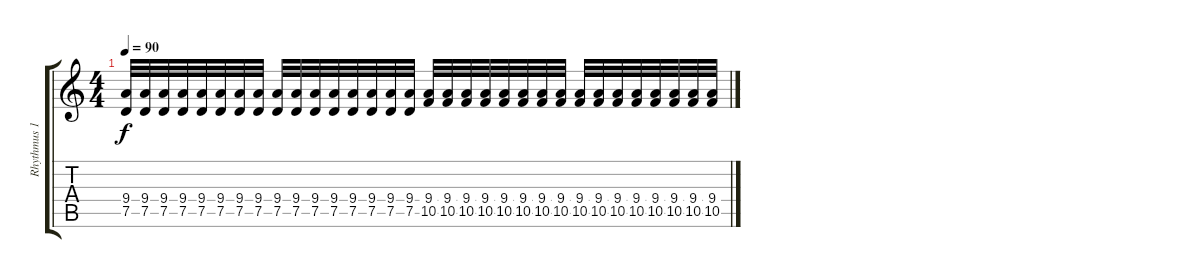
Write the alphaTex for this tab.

\track ("Rhythmus 1" "Rhythmus 1") {instrument distortionguitar}
\staff {score tabs}
\tuning (D4 A3 F3 C3 G2 D2) {hide}
\ts (4 4)
\tempo 90
\clef g2
\ks c
(9.4 7.5).32{dy f} (9.4 7.5).32 (9.4 7.5).32 (9.4 7.5).32 (9.4 7.5).32 (9.4 7.5).32 (9.4 7.5).32 (9.4 7.5).32 (9.4 7.5).32 (9.4 7.5).32 (9.4 7.5).32 (9.4 7.5).32 (9.4 7.5).32 (9.4 7.5).32 (9.4 7.5).32 (9.4 7.5).32 (9.4 10.5).32 (9.4 10.5).32 (9.4 10.5).32 (9.4 10.5).32 (9.4 10.5).32 (9.4 10.5).32 (9.4 10.5).32 (9.4 10.5).32 (9.4 10.5).32 (9.4 10.5).32 (9.4 10.5).32 (9.4 10.5).32 (9.4 10.5).32 (9.4 10.5).32 (9.4 10.5).32 (9.4 10.5).32
